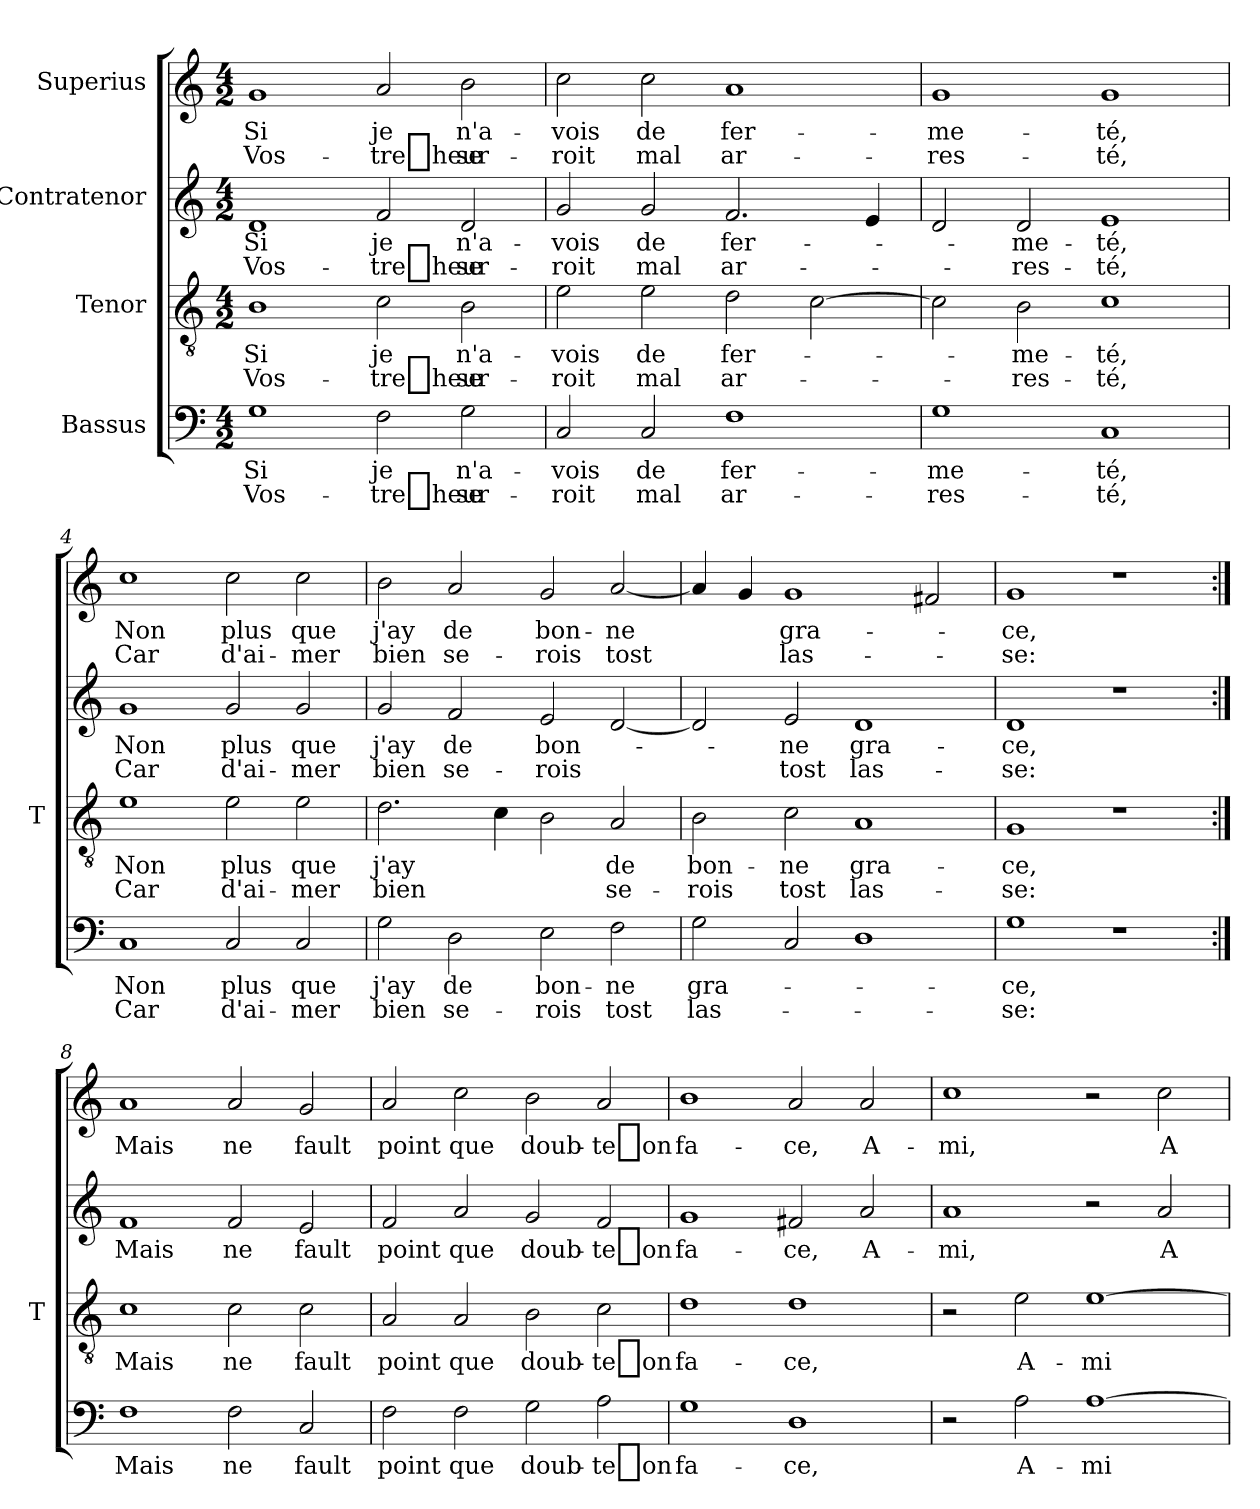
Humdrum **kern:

**kern	**text	**text	**kern	**text	**text	**kern	**text	**text	**kern	**text	**text
*part4	*part4	*part4	*part3	*part3	*part3	*part2	*part2	*part2	*part1	*part1	*part1
*staff4	*staff4	*staff4	*staff3	*staff3	*staff3	*staff2	*staff2	*staff2	*staff1	*staff1	*staff1
*I"Bassus	*	*	*I"Tenor	*	*	*I"Contratenor	*	*	*I"Superius	*	*
*	*	*	*I'T	*	*	*	*	*	*	*	*
*clefF4	*	*	*clefGv2	*	*	*clefG2	*	*	*clefG2	*	*
*k[]	*	*	*k[]	*	*	*k[]	*	*	*k[]	*	*
*M4/2	*	*	*M4/2	*	*	*M4/2	*	*	*M4/2	*	*
=1	=1	=1	=1	=1	=1	=1	=1	=1	=1	=1	=1
1G	-Si	Vos-	1B	-Si	Vos-	1d	-Si	Vos-	1g	-Si	Vos-
2F	-je	-tre_heur	2c	-je	-tre_heur	2f	-je	-tre_heur	2a	-je	-tre_heur
2G	n'a-	se-	2B	n'a-	se-	2d	n'a-	se-	2b	n'a-	se-
=2	=2	=2	=2	=2	=2	=2	=2	=2	=2	=2	=2
2C	-vois	-roit	2e	-vois	-roit	2g	-vois	-roit	2cc	-vois	-roit
2C	-de	-mal	2e	-de	-mal	2g	-de	-mal	2cc	-de	-mal
1F	fer-	ar-	2d	fer-	ar-	2.f	fer-	ar-	1a	fer-	ar-
.	.	.	[2c	.	.	.	.	.	.	.	.
.	.	.	.	.	.	4e	.	.	.	.	.
=3	=3	=3	=3	=3	=3	=3	=3	=3	=3	=3	=3
1G	me-	res-	2c]	.	.	2d	.	.	1g	me-	res-
.	.	.	2B	me-	res-	2d	me-	res-	.	.	.
1C	-té,	-té,	1c	-té,	-té,	1e	-té,	-té,	1g	-té,	-té,
=4	=4	=4	=4	=4	=4	=4	=4	=4	=4	=4	=4
1C	-Non	-Car	1e	-Non	-Car	1g	-Non	-Car	1cc	-Non	-Car
2C	-plus	d'ai-	2e	-plus	d'ai-	2g	-plus	d'ai-	2cc	-plus	d'ai-
2C	-que	-mer	2e	-que	-mer	2g	-que	-mer	2cc	-que	-mer
=5	=5	=5	=5	=5	=5	=5	=5	=5	=5	=5	=5
2G	-j'ay	-bien	2.d	-j'ay	-bien	2g	-j'ay	-bien	2b	-j'ay	-bien
2D	-de	se-	.	.	.	2f	-de	se-	2a	-de	se-
.	.	.	4c	.	.	.	.	.	.	.	.
2E	bon-	-rois	2B	.	.	2e	bon-	-rois	2g	bon-	-rois
2F	-ne	-tost	2A	-de	se-	[2d	.	.	[2a	-ne	-tost
=6	=6	=6	=6	=6	=6	=6	=6	=6	=6	=6	=6
2G	gra-	las-	2B	bon-	-rois	2d]	.	.	4a]	.	.
.	.	.	.	.	.	.	.	.	4g	.	.
2C	.	.	2c	-ne	-tost	2e	-ne	-tost	1g	gra-	las-
1D	.	.	1A	gra-	las-	1d	gra-	las-	.	.	.
.	.	.	.	.	.	.	.	.	2f#X	.	.
=7	=7	=7	=7	=7	=7	=7	=7	=7	=7	=7	=7
1G	-ce,	-se:	1G	-ce,	-se:	1d	-ce,	-se:	1g	-ce,	-se:
1r	.	.	1r	.	.	1r	.	.	1r	.	.
=8:|!	=8:|!	=8:|!	=8:|!	=8:|!	=8:|!	=8:|!	=8:|!	=8:|!	=8:|!	=8:|!	=8:|!
1F	-Mais	.	1c	-Mais	.	1f	-Mais	.	1a	-Mais	.
2F	-ne	.	2c	-ne	.	2f	-ne	.	2a	-ne	.
2C	-fault	.	2c	-fault	.	2e	-fault	.	2g	-fault	.
=9	=9	=9	=9	=9	=9	=9	=9	=9	=9	=9	=9
2F	-point	.	2A	-point	.	2f	-point	.	2a	-point	.
2F	-que	.	2A	-que	.	2a	-que	.	2cc	-que	.
2G	doub-	.	2B	doub-	.	2g	doub-	.	2b	doub-	.
2A	-te_on	.	2c	-te_on	.	2f	-te_on	.	2a	-te_on	.
=10	=10	=10	=10	=10	=10	=10	=10	=10	=10	=10	=10
1G	fa-	.	1d	fa-	.	1g	fa-	.	1b	fa-	.
1D	-ce,	.	1d	-ce,	.	2f#X	-ce,	.	2a	-ce,	.
.	.	.	.	.	.	2a	A-	.	2a	A-	.
=11	=11	=11	=11	=11	=11	=11	=11	=11	=11	=11	=11
2r	.	.	2r	.	.	1a	-mi,	.	1cc	-mi,	.
2A	A-	.	2e	A-	.	.	.	.	.	.	.
[1A	-mi	.	[1e	-mi	.	2r	.	.	2r	.	.
.	.	.	.	.	.	2a	A-	.	2cc	A-	.
=	=	=	=	=	=	=	=	=	=	=	=
*-	*-	*-	*-	*-	*-	*-	*-	*-	*-	*-	*-
